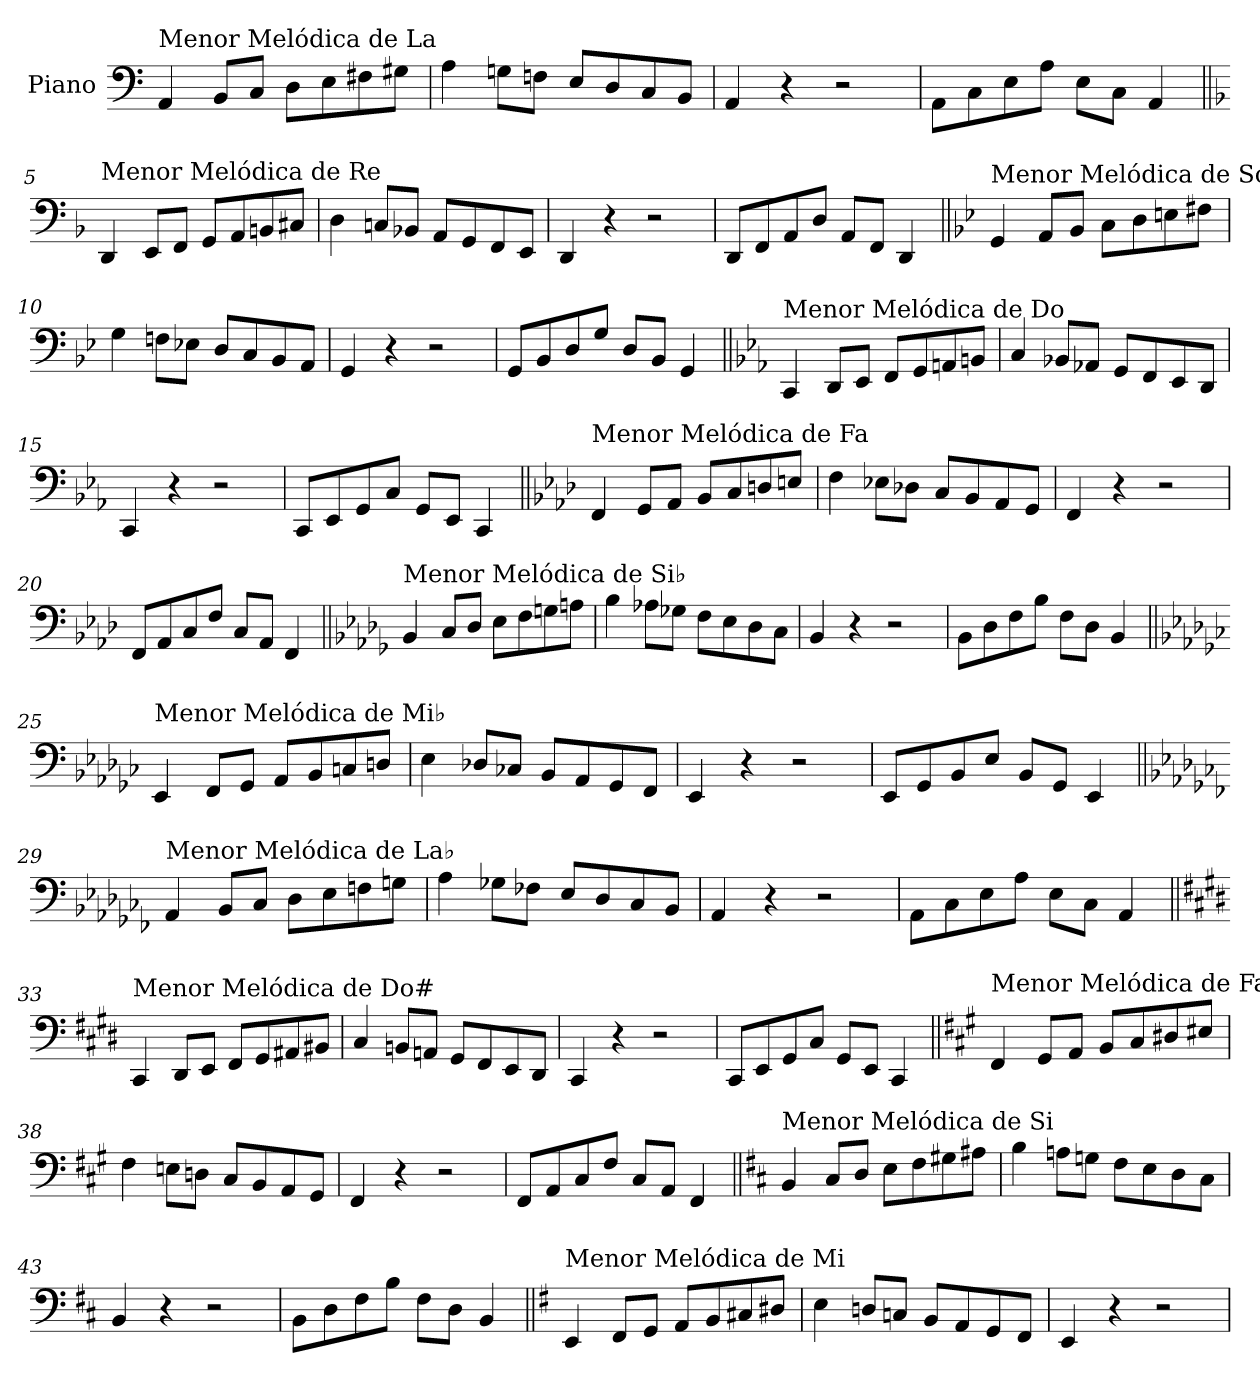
**kern
*part1
*staff1
*I"Piano
*I'Pno.
*clefF4
*k[]
=1
!LO:TX:a:t=Menor Melódica de La
4AA/
8BB/L
8C/J
8D\L
8E\
8F#X\
8G#X\J
=2
4A\
8Gn\L
8Fn\J
8E/L
8D/
8C/
8BB/J
=3
4AA/
4r
2r
=4
8AA\L
8C\
8E\
8A\J
8E\L
8C\J
4AA/
!!LO:LB:g=z
=5||
*k[b-]
!LO:TX:a:t=Menor Melódica de Re
4DD/
8EE/L
8FF/J
8GG/L
8AA/
8BBn/
8C#X/J
=6
4D\
8Cn/L
8BB-X/J
8AA/L
8GG/
8FF/
8EE/J
=7
4DD/
4r
2r
=8
8DD/L
8FF/
8AA/
8D/J
8AA/L
8FF/J
4DD/
!!LO:LB:g=z
=9||
*k[b-e-]
!LO:TX:a:t=Menor Melódica de Sol
4GG/
8AA/L
8BB-/J
8C\L
8D\
8En\
8F#X\J
=10
4G\
8Fn\L
8E-X\J
8D/L
8C/
8BB-/
8AA/J
=11
4GG/
4r
2r
=12
8GG/L
8BB-/
8D/
8G/J
8D/L
8BB-/J
4GG/
!!LO:LB:g=z
=13||
*k[b-e-a-]
!LO:TX:a:t=Menor Melódica de Do
4CC/
8DD/L
8EE-/J
8FF/L
8GG/
8AAn/
8BBn/J
=14
4C/
8BB-X/L
8AA-X/J
8GG/L
8FF/
8EE-/
8DD/J
=15
4CC/
4r
2r
=16
8CC/L
8EE-/
8GG/
8C/J
8GG/L
8EE-/J
4CC/
!!LO:LB:g=z
=17||
*k[b-e-a-d-]
!LO:TX:a:t=Menor Melódica de Fa
4FF/
8GG/L
8AA-/J
8BB-/L
8C/
8Dn/
8En/J
=18
4F\
8E-X\L
8D-X\J
8C/L
8BB-/
8AA-/
8GG/J
=19
4FF/
4r
2r
=20
8FF/L
8AA-/
8C/
8F/J
8C/L
8AA-/J
4FF/
!!LO:LB:g=z
=21||
*k[b-e-a-d-g-]
!LO:TX:a:t=Menor Melódica de Si♭
4BB-/
8C/L
8D-/J
8E-\L
8F\
8Gn\
8An\J
=22
4B-\
8A-X\L
8G-X\J
8F\L
8E-\
8D-\
8C\J
=23
4BB-/
4r
2r
=24
8BB-\L
8D-\
8F\
8B-\J
8F\L
8D-\J
4BB-/
!!LO:LB:g=z
=25||
*k[b-e-a-d-g-c-]
!LO:TX:a:t=Menor Melódica de Mi♭
4EE-/
8FF/L
8GG-/J
8AA-/L
8BB-/
8Cn/
8Dn/J
=26
4E-\
8D-X/L
8C-X/J
8BB-/L
8AA-/
8GG-/
8FF/J
=27
4EE-/
4r
2r
=28
8EE-/L
8GG-/
8BB-/
8E-/J
8BB-/L
8GG-/J
4EE-/
!!LO:LB:g=z
=29||
*k[b-e-a-d-g-c-f-]
!LO:TX:a:t=Menor Melódica de La♭
4AA-/
8BB-/L
8C-/J
8D-\L
8E-\
8Fn\
8Gn\J
=30
4A-\
8G-X\L
8F-X\J
8E-/L
8D-/
8C-/
8BB-/J
=31
4AA-/
4r
2r
=32
8AA-\L
8C-\
8E-\
8A-\J
8E-\L
8C-\J
4AA-/
!!LO:LB:g=z
=33||
*k[f#c#g#d#]
!LO:TX:a:t=Menor Melódica de Do#
4CC#/
8DD#/L
8EE/J
8FF#/L
8GG#/
8AA#X/
8BB#X/J
=34
4C#/
8BBn/L
8AAn/J
8GG#/L
8FF#/
8EE/
8DD#/J
=35
4CC#/
4r
2r
=36
8CC#/L
8EE/
8GG#/
8C#/J
8GG#/L
8EE/J
4CC#/
!!LO:LB:g=z
=37||
*k[f#c#g#]
!LO:TX:a:t=Menor Melódica de Fa#
4FF#/
8GG#/L
8AA/J
8BB/L
8C#/
8D#X/
8E#X/J
=38
4F#\
8En\L
8Dn\J
8C#/L
8BB/
8AA/
8GG#/J
=39
4FF#/
4r
2r
=40
8FF#/L
8AA/
8C#/
8F#/J
8C#/L
8AA/J
4FF#/
!!LO:LB:g=z
=41||
*k[f#c#]
!LO:TX:a:t=Menor Melódica de Si
4BB/
8C#/L
8D/J
8E\L
8F#\
8G#X\
8A#X\J
=42
4B\
8An\L
8Gn\J
8F#\L
8E\
8D\
8C#\J
=43
4BB/
4r
2r
=44
8BB\L
8D\
8F#\
8B\J
8F#\L
8D\J
4BB/
!!LO:LB:g=z
=45||
*k[f#]
!LO:TX:a:t=Menor Melódica de Mi
4EE/
8FF#/L
8GG/J
8AA/L
8BB/
8C#X/
8D#X/J
=46
4E\
8Dn/L
8Cn/J
8BB/L
8AA/
8GG/
8FF#/J
=47
4EE/
4r
2r
=
*-
